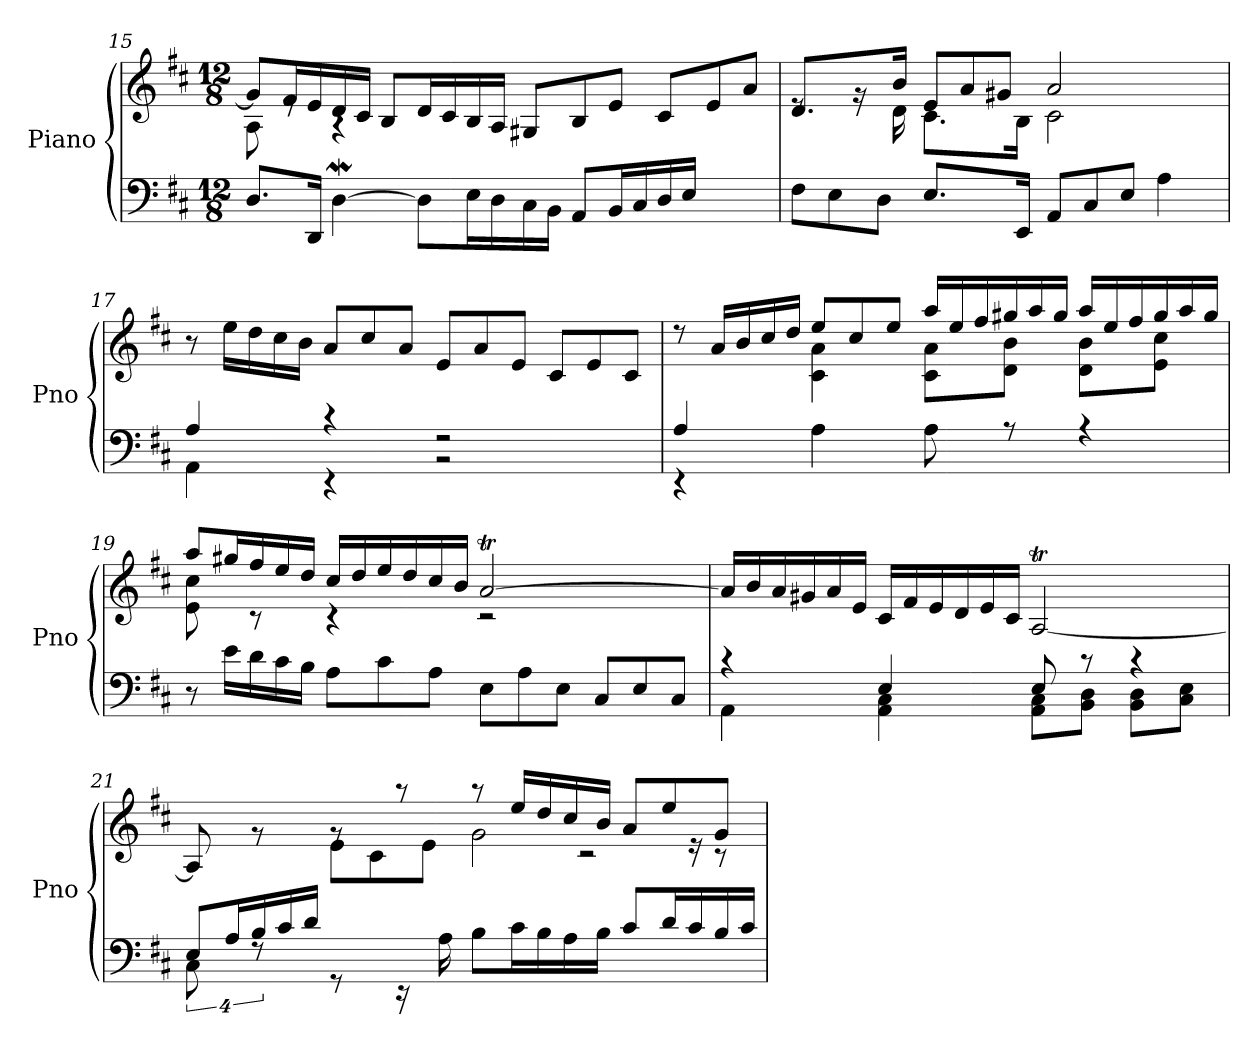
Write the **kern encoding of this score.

**kern	**kern
*part1	*part1
*staff2	*staff1
*I"Piano	*
*I'Pno	*
!!LO:LB:g=z
*clefF4	*clefG2
*k[f#c#]	*k[f#c#]
*D:	*D:
*M12/8	*M12/8
=15	=15
*	*^
8.D/L	8g/L]	8A\
.	16f#/L	8re
16DD/Jk	16e/	.
[4Dw\	16d/	4rA
.	16c#/JJ	.
.	8B/L	.
8D\L]	16d/L	1ryy
.	16c#/	.
16E\L	16B/	.
16D\	16A/JJ	.
16C#\	8G#X/L	.
16BB\JJ	.	.
8AA/L	8B/	.
16BB/L	8e/J	.
16C#/	.	.
16D/	8c#/L	.
16E/JJ	.	.
4ryy	8e/	.
.	8a/J	.
=16	=16	=16
*	*Xtuplet	*
8F#\L	16%3.d/L	16%3re
8E\	.	.
.	.	32%3rg
8D\J	.	.
.	32%3b/Jk	32%3d\
*Xtuplet	*	*
16%3.E/L	8e/L	16%3.c#\L
.	8a/	.
.	8g#X/J	.
32%3EE/Jk	.	32%3B\Jk
8AA/L	4%3a/	4%3c#\
8C#/	.	.
8E/J	.	.
8%3A\	.	.
*	*v	*v
!!LO:LB:g=z
=17	=17
*^	*
8%3A/	8%3AA\	8r
.	.	16ee\LL
.	.	16dd\
.	.	16cc#\
.	.	16b\JJ
8%3rc	8%3rEE	8a/L
.	.	8cc#/
.	.	8a/J
4%3rBB	4%3rF	8e/L
.	.	8a/
.	.	8e/J
.	.	8c#/L
.	.	8e/
.	.	8c#/J
!!LO:LB:g=z
=18	=18	=18
*	*	*^
8%3A/	8%3rEE	8rdd	4.ryy
.	.	16a/LL	.
.	.	16b/	.
.	.	16cc#/	.
.	.	16dd/JJ	.
1ryy	8%3A\	8ee/L	8%3c#\ 8%3a\
.	.	8cc#/	.
.	.	8ee/J	.
.	16%3A\	16aa/LL	16%3c#\ 16%3a\L
.	.	16ee/	.
.	.	16ff#/	.
.	16%3rA	16gg#X/	16%3d\ 16%3b\J
.	.	16aa/	.
.	.	16gg#/JJ	.
.	8%3rA	16aa/LL	16%3d\ 16%3b\L
.	.	16ee/	.
.	.	16ff#/	.
.	.	16gg#/	16%3e\ 16%3cc#\J
8ryy	.	16aa/	.
.	.	16gg#/JJ	.
*v	*v	*	*
=19	=19	=19
8r	8aa/L	16%3e\ 16%3cc#\
16e\LL	16gg#X/L	.
16d\	16ff#/	16%3rc
16c#\	16ee/	.
16B\JJ	16dd/JJ	.
8A\L	16cc#/LL	8%3rc
.	16dd/	.
8c#\	16ee/	.
.	16dd/	.
8A\J	16cc#/	.
.	16b/JJ	.
8E\L	[4%3aT/	4%3rc
8A\	.	.
8E\J	.	.
8C#/L	.	.
8E/	.	.
8C#/J	.	.
*	*v	*v
!!LO:PB:g=z
=20	=20
*^	*
8%3rc	8%3AA\	16a/LL]
.	.	16b/
.	.	16a/
.	.	16g#X/
.	.	16a/
.	.	16e/JJ
8%3E/	8%3AA\ 8%3C#\	16c#/LL
.	.	16f#/
.	.	16e/
.	.	16d/
.	.	16e/
.	.	16c#/JJ
16%3E/	16%3AA\ 16%3C#\L	[4%3AT/
16%3rc	16%3BB\ 16%3D\J	.
8%3rc	16%3BB\ 16%3D\L	.
.	16%3C#\ 16%3E\J	.
=21	=21	=21
*	*tuplet	*
*	*	*^
8E/L	16%3C#\	16%3A/]	8%3ryy
16A/L	.	.	.
16B/	16%3rF	16%3rg	.
16c#/	.	.	.
16d/JJ	.	.	.
16%3rGG	8%3rEEyy	16%3rg	8e\L
.	.	.	8c#\
32%3rEE	.	16%3raa	.
.	.	.	8e\J
32%3A\	.	.	.
8B\L	8%3rEEyy	8raa	32%9g\
16c#\L	.	16ee/LL	.
16B\	.	16dd/	.
16A\	.	16cc#/	.
.	.	.	32%9rc
16B\JJ	.	16b/JJ	.
8c#/L	8%3rEEyy	8a/L	.
16d/L	.	8ee/	.
16c#/	.	.	16r
16B/	.	8g/J	8r
16c#/JJ	.	.	.
*v	*v	*	*
*	*v	*v
=	=
*-	*-
